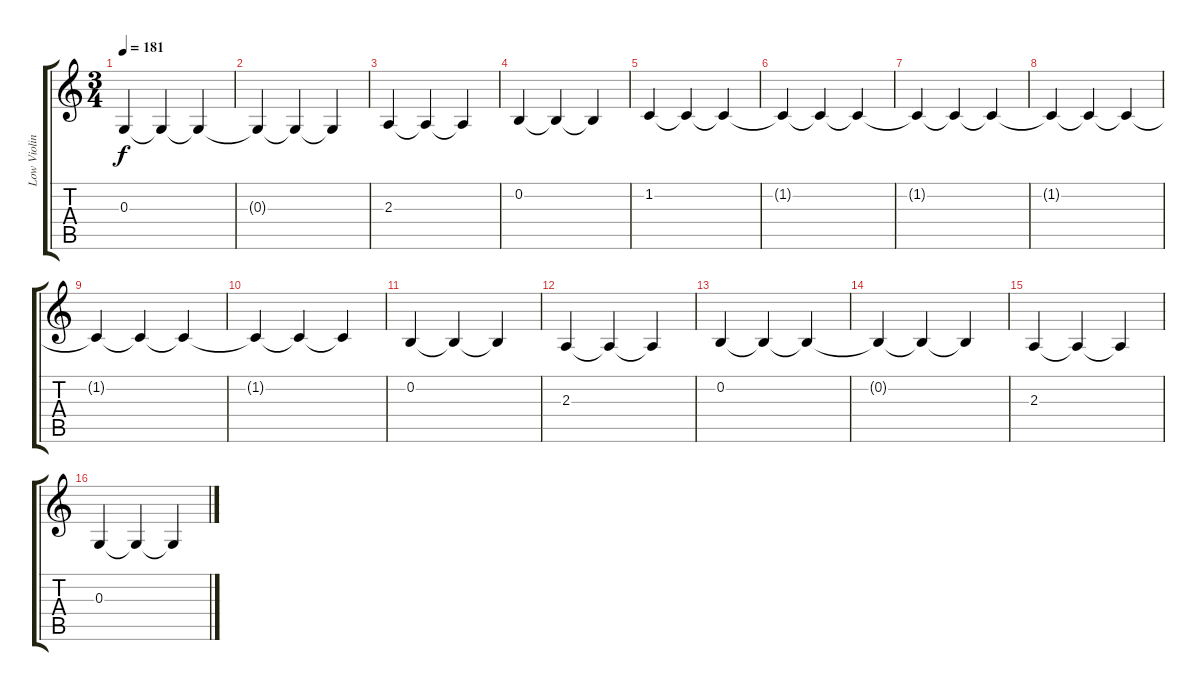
\track ("Low Violin" "Low Violin") {instrument stringensemble2}
\staff {score tabs}
\tuning (E4 B3 G3 D3 A2 E2) {hide}
\ts (3 4)
\tempo 181
\clef g2
\ks c
0.3.4{dy f} 0.3{t}.4 0.3{t}.4 |
0.3{t}.4 0.3{t}.4 0.3{t}.4 |
2.3.4 2.3{t}.4 2.3{t}.4 |
0.2.4 0.2{t}.4 0.2{t}.4 |
1.2.4 1.2{t}.4 1.2{t}.4 |
1.2{t}.4 1.2{t}.4 1.2{t}.4 |
1.2{t}.4 1.2{t}.4 1.2{t}.4 |
1.2{t}.4 1.2{t}.4 1.2{t}.4 |
1.2{t}.4 1.2{t}.4 1.2{t}.4 |
1.2{t}.4 1.2{t}.4 1.2{t}.4 |
0.2.4 0.2{t}.4 0.2{t}.4 |
2.3.4 2.3{t}.4 2.3{t}.4 |
0.2.4 0.2{t}.4 0.2{t}.4 |
0.2{t}.4 0.2{t}.4 0.2{t}.4 |
2.3.4 2.3{t}.4 2.3{t}.4 |
0.3.4 0.3{t}.4 0.3{t}.4
